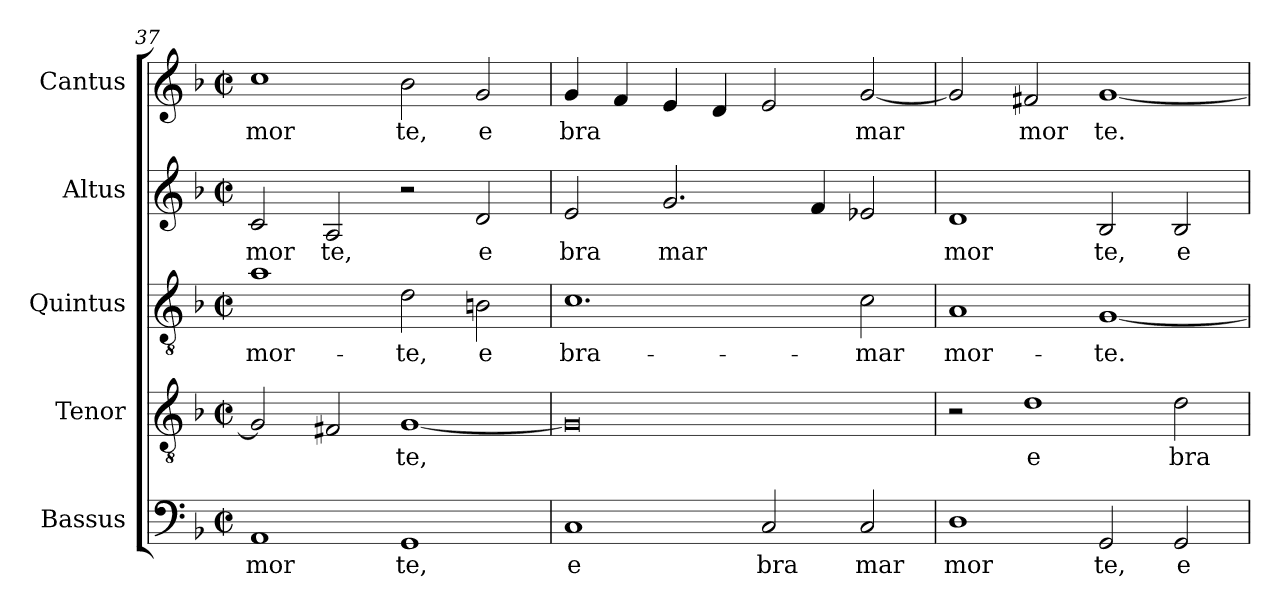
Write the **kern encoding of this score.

**kern	**text	**kern	**text	**kern	**text	**kern	**text	**kern	**text
*part5	*part5	*part4	*part4	*part3	*part3	*part2	*part2	*part1	*part1
*staff5	*staff5	*staff4	*staff4	*staff3	*staff3	*staff2	*staff2	*staff1	*staff1
*I"Bassus	*	*I"Tenor	*	*I"Quintus	*	*I"Altus	*	*I"Cantus	*
*clefF4	*	*clefGv2	*	*clefGv2	*	*clefG2	*	*clefG2	*
*k[b-]	*	*k[b-]	*	*k[b-]	*	*k[b-]	*	*k[b-]	*
*F:	*	*F:	*	*F:	*	*F:	*	*F:	*
*M2/2	*	*M2/2	*	*M2/2	*	*M2/2	*	*M2/2	*
*met(c|)	*	*met(c|)	*	*met(c|)	*	*met(c|)	*	*met(c|)	*
=37	=37	=37	=37	=37	=37	=37	=37	=37	=37
!	!LO:LY:b:cj	!	!	!	!LO:LY:b:cj	!	!LO:LY:b:cj	!	!LO:LY:b:cj
1AA	mor	2G/]	.	1a	mor-	2c/	mor	1cc	mor
!	!	!	!	!	!	!	!LO:LY:b:cj	!	!
.	.	2F#/	.	.	.	2A/	te,	.	.
!	!LO:LY:b:cj	!	!LO:LY:b:cj	!	!LO:LY:b:cj	!	!	!	!LO:LY:b:cj
1GG	te,	[<1G	te,	2d\	-te,	2r	.	2b-\	te,
!	!	!	!	!	!LO:LY:b:cj	!	!LO:LY:b:cj	!	!LO:LY:b:cj
.	.	.	.	2Bn\	e	2d/	e	2g/	e
=38	=38	=38	=38	=38	=38	=38	=38	=38	=38
!	!LO:LY:b:cj	!	!	!	!LO:LY:b:cj	!	!LO:LY:b:cj	!	!LO:LY:b
1C	e	0G]	.	1.c	bra-	2e/	bra	4g/	bra
.	.	.	.	.	.	.	.	4f/	.
!	!	!	!	!	!	!	!LO:LY:b	!	!
.	.	.	.	.	.	2.g/	mar	4e/	.
.	.	.	.	.	.	.	.	4d/	.
!	!LO:LY:b:cj	!	!	!	!	!	!	!	!
2C/	bra	.	.	.	.	.	.	2e/	.
.	.	.	.	.	.	4f/	.	.	.
!	!LO:LY:b:cj	!	!	!	!LO:LY:b:cj	!	!	!	!LO:LY:b
2C/	mar	.	.	2c\	-mar	2e-X/	.	[<2g/	mar
=39	=39	=39	=39	=39	=39	=39	=39	=39	=39
!	!LO:LY:b:cj	!	!	!	!LO:LY:b:cj	!	!LO:LY:b:cj	!	!
1D	mor	2r	.	1A	mor-	1d	mor	2g/]	.
!	!	!	!LO:LY:b:cj	!	!	!	!	!	!LO:LY:b:cj
.	.	1d	e	.	.	.	.	2f#X/	mor
!	!LO:LY:b:cj	!	!	!	!LO:LY:b:cj	!	!LO:LY:b:cj	!	!LO:LY:b:cj
2GG/	te,	.	.	[<1G	-te.	2B-/	te,	[<1g	te.
!	!LO:LY:b:cj	!	!LO:LY:b:cj	!	!	!	!LO:LY:b:cj	!	!
2GG/	e	2d\	bra	.	.	2B-/	e	.	.
=	=	=	=	=	=	=	=	=	=
*-	*-	*-	*-	*-	*-	*-	*-	*-	*-
